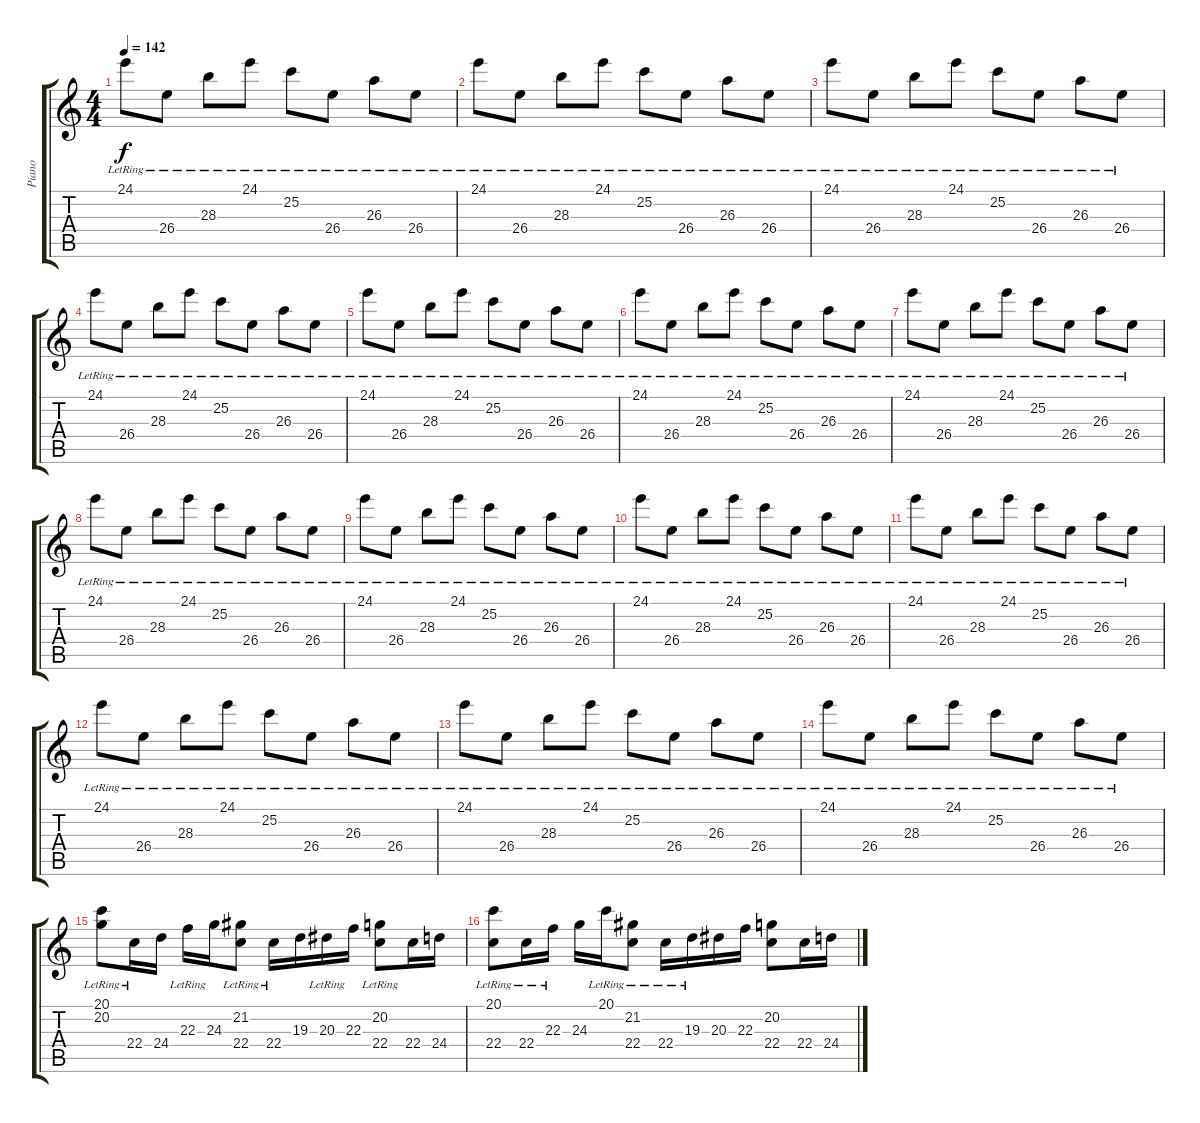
\track ("Piano" "Piano") {instrument acousticgrandpiano}
\staff {score tabs}
\tuning (E4 B3 G3 D3 A2 E2) {hide}
\ts (4 4)
\tempo 142
\clef g2
\ks c
24.1{lr}.8{dy f} 26.4{lr}.8 28.3{lr}.8 24.1{lr}.8 25.2{lr}.8 26.4{lr}.8 26.3{lr}.8 26.4{lr}.8 |
24.1{lr}.8 26.4{lr}.8 28.3{lr}.8 24.1{lr}.8 25.2{lr}.8 26.4{lr}.8 26.3{lr}.8 26.4{lr}.8 |
24.1{lr}.8 26.4{lr}.8 28.3{lr}.8 24.1{lr}.8 25.2{lr}.8 26.4{lr}.8 26.3{lr}.8 26.4{lr}.8 |
24.1{lr}.8{volume 12 balance 10} 26.4{lr}.8 28.3{lr}.8 24.1{lr}.8 25.2{lr}.8 26.4{lr}.8 26.3{lr}.8 26.4{lr}.8 |
24.1{lr}.8 26.4{lr}.8 28.3{lr}.8 24.1{lr}.8 25.2{lr}.8 26.4{lr}.8 26.3{lr}.8 26.4{lr}.8 |
24.1{lr}.8 26.4{lr}.8 28.3{lr}.8 24.1{lr}.8 25.2{lr}.8 26.4{lr}.8 26.3{lr}.8 26.4{lr}.8 |
24.1{lr}.8 26.4{lr}.8 28.3{lr}.8 24.1{lr}.8 25.2{lr}.8 26.4{lr}.8 26.3{lr}.8 26.4{lr}.8 |
24.1{lr}.8 26.4{lr}.8 28.3{lr}.8 24.1{lr}.8 25.2{lr}.8 26.4{lr}.8 26.3{lr}.8 26.4{lr}.8 |
24.1{lr}.8 26.4{lr}.8 28.3{lr}.8 24.1{lr}.8 25.2{lr}.8 26.4{lr}.8 26.3{lr}.8 26.4{lr}.8 |
24.1{lr}.8 26.4{lr}.8 28.3{lr}.8 24.1{lr}.8 25.2{lr}.8 26.4{lr}.8 26.3{lr}.8 26.4{lr}.8 |
24.1{lr}.8 26.4{lr}.8 28.3{lr}.8 24.1{lr}.8 25.2{lr}.8 26.4{lr}.8 26.3{lr}.8 26.4{lr}.8 |
24.1{lr}.8 26.4{lr}.8 28.3{lr}.8 24.1{lr}.8 25.2{lr}.8 26.4{lr}.8 26.3{lr}.8 26.4{lr}.8 |
24.1{lr}.8 26.4{lr}.8 28.3{lr}.8 24.1{lr}.8 25.2{lr}.8 26.4{lr}.8 26.3{lr}.8 26.4{lr}.8 |
24.1{lr}.8 26.4{lr}.8 28.3{lr}.8 24.1{lr}.8 25.2{lr}.8 26.4{lr}.8 26.3{lr}.8 26.4{lr}.8 |
(20.1{lr} 20.2).8{volume 13} 22.4{lr}.16 24.4.16 22.3{lr}.16 24.3.16 (21.2{lr} 22.4{lr}).8 22.4{lr}.16 19.3.16 20.3{lr}.16 22.3.16 (20.2{lr} 22.4).8 22.4.16 24.4.16 |
(20.1{lr} 22.4).8 22.4{lr}.16 22.3{lr}.16 24.3.16 20.1{lr}.16 (21.2{lr} 22.4{lr}).8 22.4{lr}.16 19.3{lr}.16 20.3.16 22.3.16 (20.2 22.4).8 22.4.16 24.4.16
